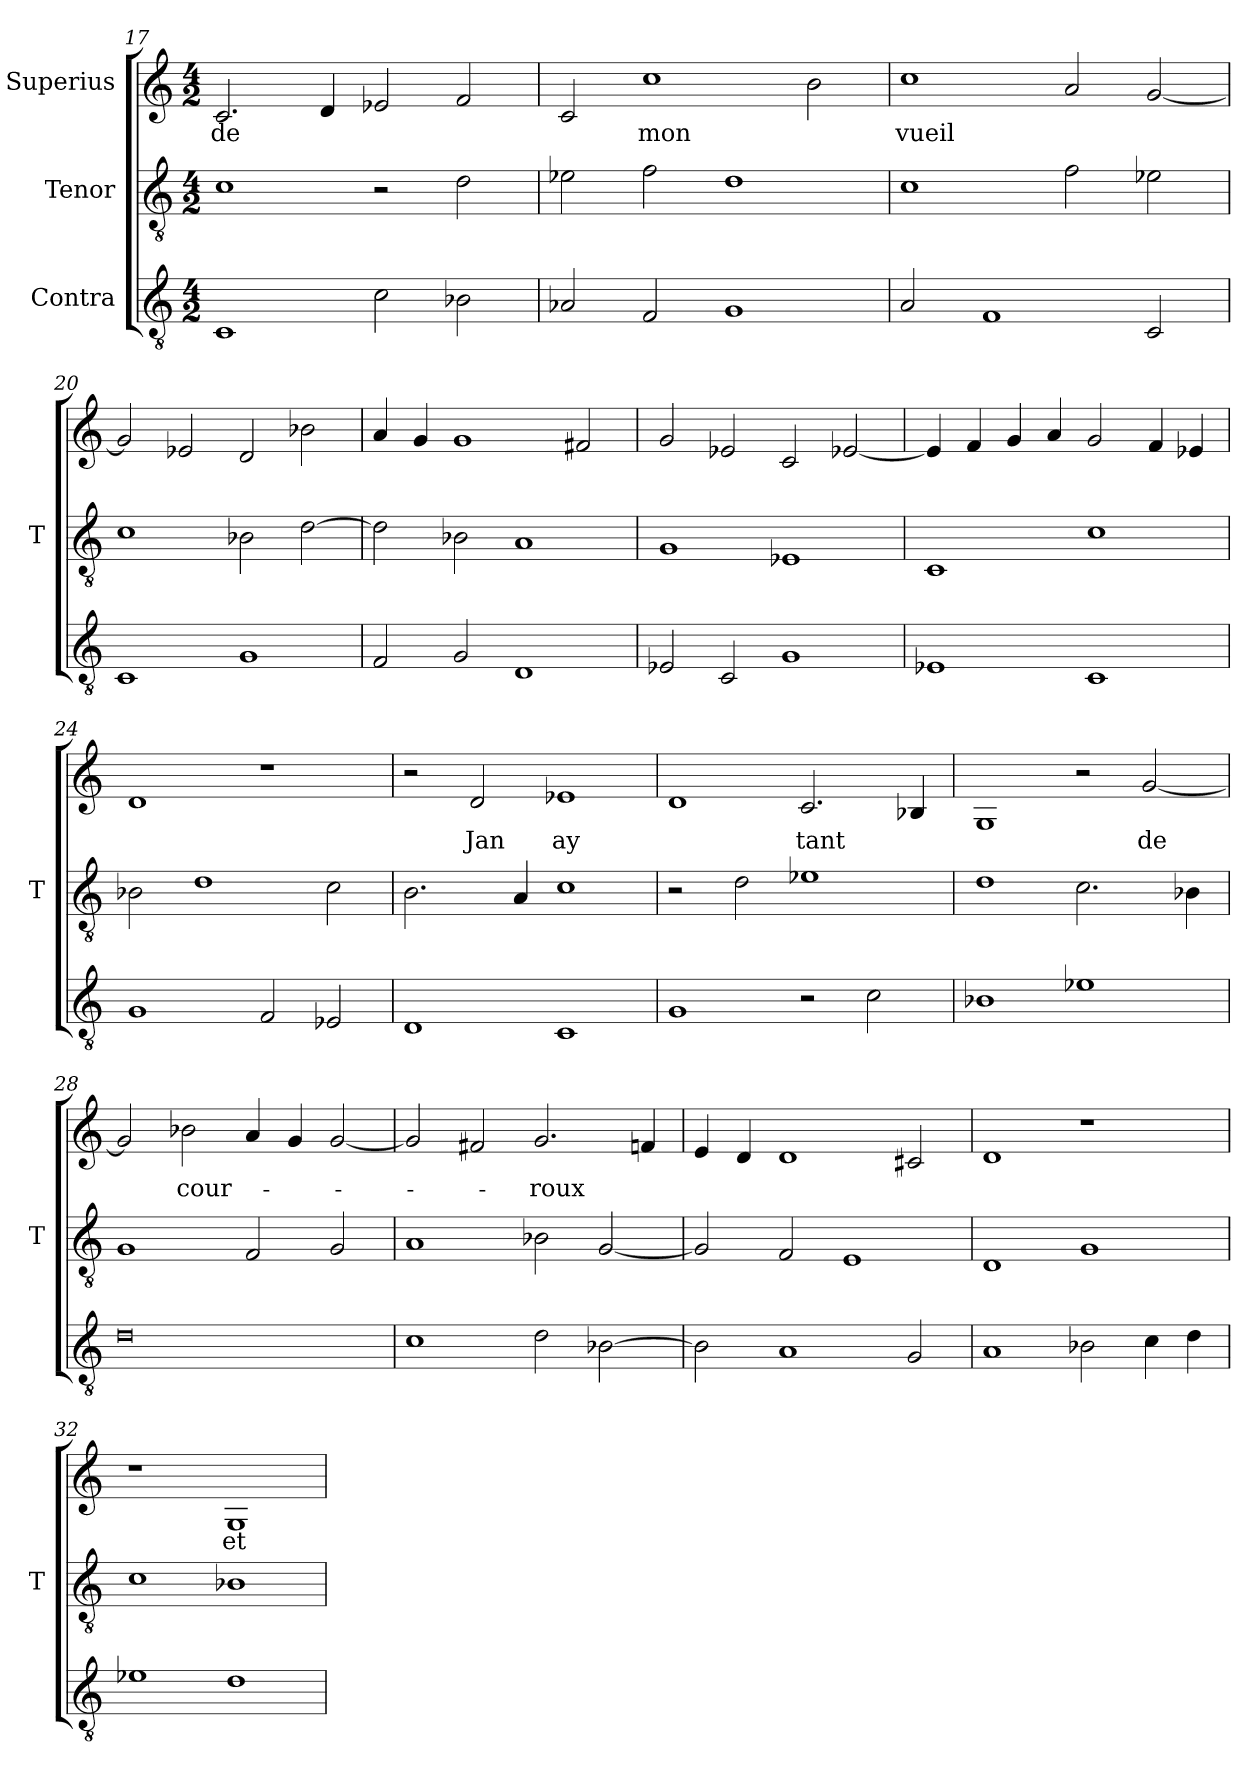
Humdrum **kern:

**kern	**kern	**kern	**text
*part3	*part2	*part1	*part1
*staff3	*staff2	*staff1	*staff1
*I"Contra	*I"Tenor	*I"Superius	*
*	*I'T	*	*
*clefGv2	*clefGv2	*clefG2	*
*M4/2	*M4/2	*M4/2	*
=17	=17	=17	=17
1C	1c	2.c	-de
.	.	4d	.
2c	2r	2e-X	.
2B-X	2d	2f	.
=18	=18	=18	=18
2A-X	2e-X	2c	.
2F	2f	1cc	-mon
1G	1d	.	.
.	.	2b	.
=19	=19	=19	=19
2A	1c	1cc	-vueil
1F	.	.	.
.	2f	2a	.
2C	2e-X	[2g	.
=20	=20	=20	=20
1C	1c	2g]	.
.	.	2e-X	.
1G	2B-X	2d	.
.	[2d	2b-X	.
=21	=21	=21	=21
2F	2d]	4a	.
.	.	4g	.
2G	2B-X	1g	.
1D	1A	.	.
.	.	2f#X	.
=22	=22	=22	=22
2E-X	1G	2g	.
2C	.	2e-X	.
1G	1E-X	2c	.
.	.	[2e-X	.
=23	=23	=23	=23
1E-X	1C	4e-]	.
.	.	4f	.
.	.	4g	.
.	.	4a	.
1C	1c	2g	.
.	.	4f	.
.	.	4e-X	.
=24	=24	=24	=24
1G	2B-X	1d	.
.	1d	.	.
2F	.	1r	.
2E-X	2c	.	.
=25	=25	=25	=25
1D	2.B	2r	.
.	.	2d	-Jan
.	4A	.	.
1C	1c	1e-X	-ay
=26	=26	=26	=26
1G	2r	1d	.
.	2d	.	.
2r	1e-X	2.c	-tant
2c	.	.	.
.	.	4B-X	.
=27	=27	=27	=27
1B-X	1d	1G	.
1e-X	2.c	2r	.
.	.	[2g	-de
.	4B-X	.	.
=28	=28	=28	=28
0d	1G	2g]	.
.	.	2b-X	cour-
.	2F	4a	.
.	.	4g	.
.	2G	[2g	.
=29	=29	=29	=29
1c	1A	2g]	.
.	.	2f#X	.
2d	2B-X	2.g	-roux
[2B-X	[2G	.	.
.	.	4f	.
=30	=30	=30	=30
2B-]	2G]	4e	.
.	.	4d	.
1A	2F	1d	.
.	1E	.	.
2G	.	2c#X	.
=31	=31	=31	=31
1A	1D	1d	.
2B-X	1G	1r	.
4c	.	.	.
4d	.	.	.
=32	=32	=32	=32
1e-X	1c	1r	.
1d	1B-X	1G	-et
=	=	=	=
*-	*-	*-	*-
